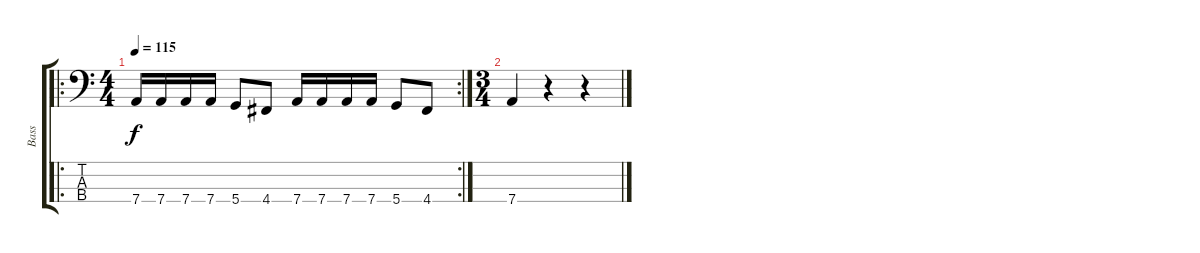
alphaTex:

\track ("Bass" "Bass") {instrument electricbassfinger}
\staff {score tabs}
\tuning (F2 C2 G1 D1) {hide}
\ro
\rc 2
\ts (4 4)
\tempo 115
\clef f4
\ks c
7.4.16{dy f} 7.4.16 7.4.16 7.4.16 5.4.8 4.4.8 7.4.16 7.4.16 7.4.16 7.4.16 5.4.8 4.4.8 |
\ts (3 4)
7.4.4 r.4 r.4
